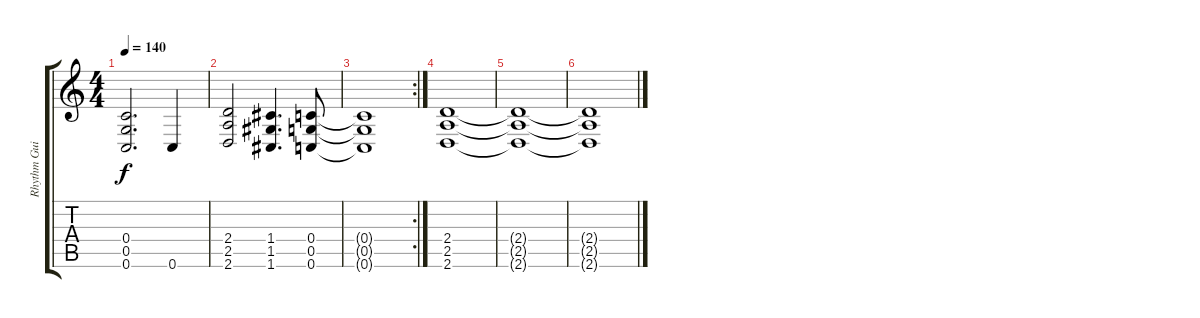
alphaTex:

\track ("Rhythm Guitar" "Rhythm Gui") {instrument distortionguitar}
\staff {score tabs}
\tuning (D4 A3 F3 C3 G2 C2) {hide}
\ts (4 4)
\tempo 140
\clef g2
\ks c
(0.4{t} 0.5{t} 0.6{t}).2{d dy f} 0.6.4 |
(2.4 2.5 2.6).2 (1.4 1.5 1.6).4{d} (0.4 0.5 0.6).8 |
\rc 2
(0.4{t} 0.5{t} 0.6{t}).1 |
(2.4 2.5 2.6).1{volume 0} |
(2.4{t} 2.5{t} 2.6{t}).1 |
(2.4{t} 2.5{t} 2.6{t}).1
